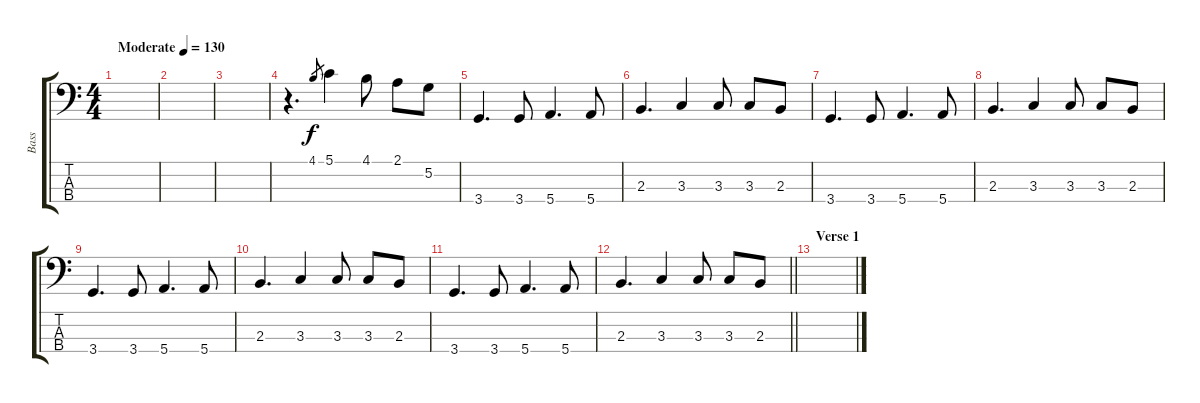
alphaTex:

\track ("Bass" "Bass") {instrument electricbasspick}
\staff {score tabs}
\tuning (G2 D2 A1 E1) {hide}
\ts (4 4)
\tempo (130 "Moderate")
\clef f4
\ks c
|
|
|
r.4{d} 4.1.8{gr} 5.1.4 4.1.8 2.1.8 5.2.8 |
3.4.4{d} 3.4.8 5.4.4{d} 5.4.8 |
2.3.4{d} 3.3.4 3.3.8 3.3.8 2.3.8 |
3.4.4{d} 3.4.8 5.4.4{d} 5.4.8 |
2.3.4{d} 3.3.4 3.3.8 3.3.8 2.3.8 |
3.4.4{d} 3.4.8 5.4.4{d} 5.4.8 |
2.3.4{d} 3.3.4 3.3.8 3.3.8 2.3.8 |
3.4.4{d} 3.4.8 5.4.4{d} 5.4.8 |
\barLineRight lightlight
2.3.4{d} 3.3.4 3.3.8 3.3.8 2.3.8 |
\section ("" "Verse 1")
